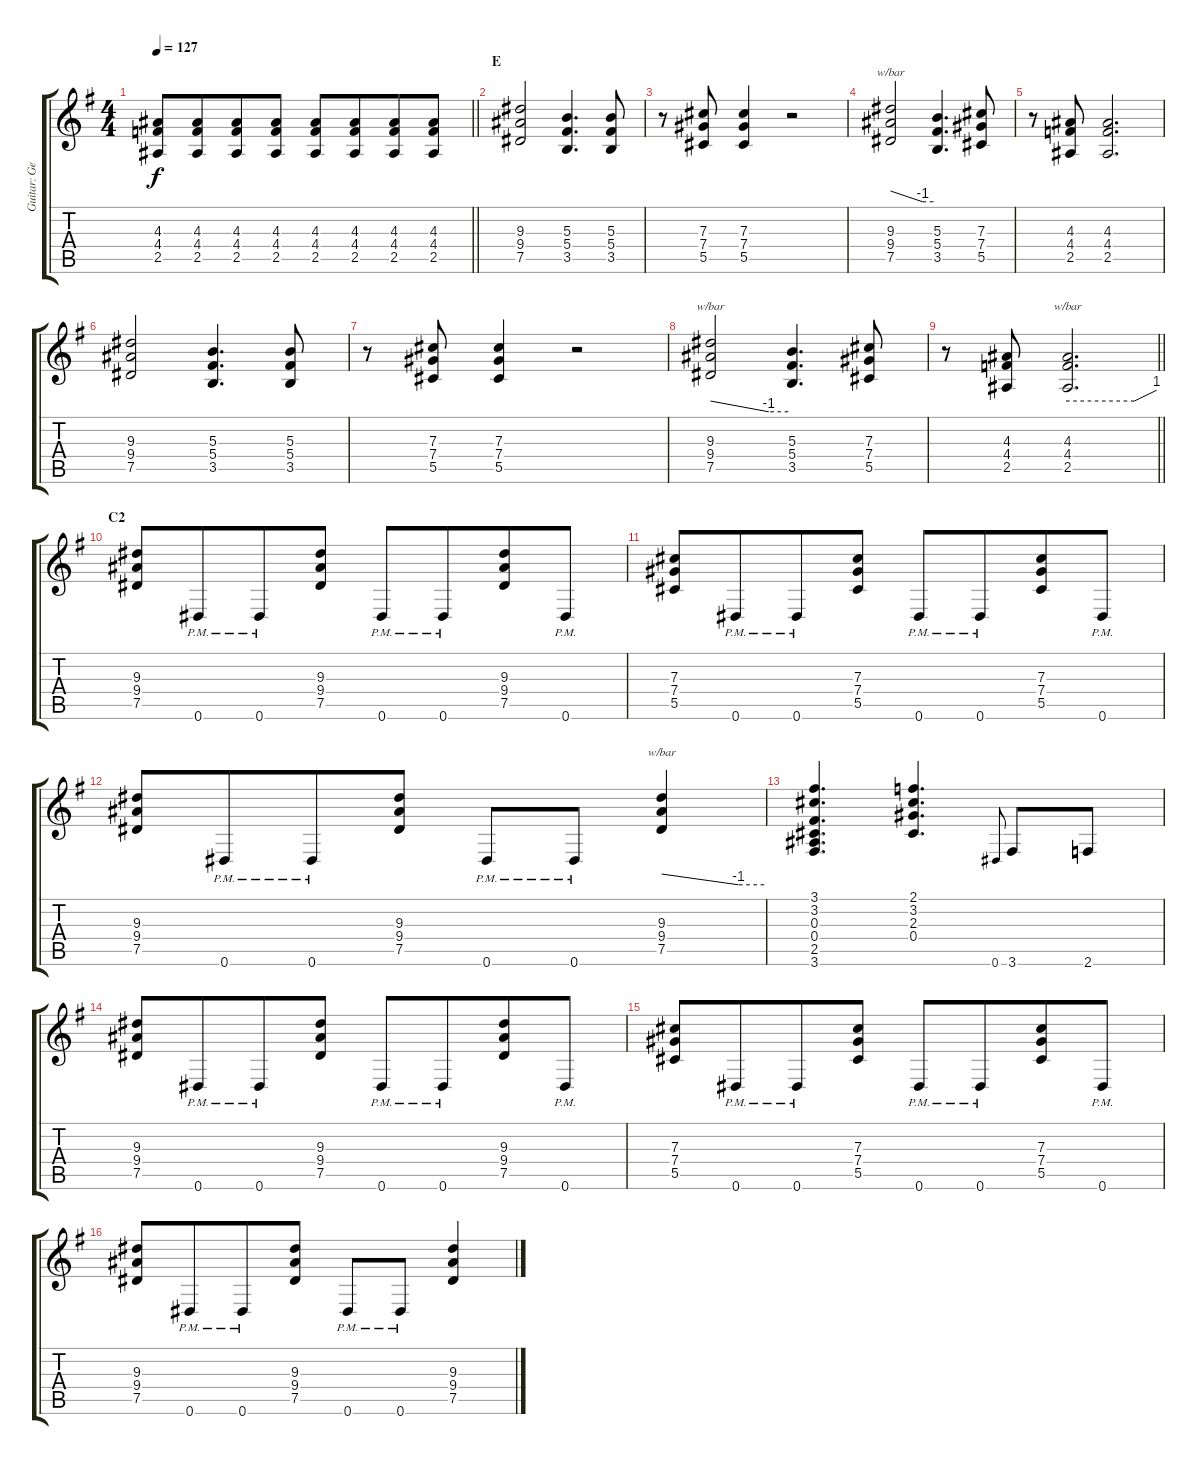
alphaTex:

\track ("Guitar: George" "Guitar: Ge") {instrument distortionguitar}
\staff {score tabs}
\tuning (Eb4 Bb3 Gb3 Db3 Ab2 Eb2) {hide}
\ts (4 4)
\tempo 127
\clef g2
\barLineRight lightlight
\ks g
(4.3 4.4 2.5).8{dy f} (4.3 4.4 2.5).8{beam merge} (4.3 4.4 2.5).8 (4.3 4.4 2.5).8 (4.3 4.4 2.5).8 (4.3 4.4 2.5).8{beam merge} (4.3 4.4 2.5).8 (4.3 4.4 2.5).8 |
\section ("" "E")
(9.3 9.4 7.5).2 (5.3 5.4 3.5).4{d} (5.3 5.4 3.5).8 |
r.8 (7.3 7.4 5.5).8 (7.3 7.4 5.5).4 r.2 |
(9.3 9.4 7.5).2{tbe (custom default 0 0 45 -4 60 -4)} (5.3 5.4 3.5).4{d} (7.3 7.4 5.5).8 |
r.8 (4.3 4.4 2.5).8 (4.3 4.4 2.5).2{d} |
(9.3 9.4 7.5).2 (5.3 5.4 3.5).4{d} (5.3 5.4 3.5).8 |
r.8 (7.3 7.4 5.5).8 (7.3 7.4 5.5).4 r.2 |
(9.3 9.4 7.5).2{tbe (custom default 0 0 45 -4 60 -4)} (5.3 5.4 3.5).4{d} (7.3 7.4 5.5).8 |
\barLineRight lightlight
r.8 (4.3 4.4 2.5).8 (4.3 4.4 2.5).2{d tbe (custom default 0 0 45 0 60 4)} |
\section ("" "C2")
(9.3 9.4 7.5).8 0.6{pm}.8{beam merge} 0.6{pm}.8 (9.3 9.4 7.5).8 0.6{pm}.8 0.6{pm}.8{beam merge} (9.3 9.4 7.5).8 0.6{pm}.8 |
(7.3 7.4 5.5).8 0.6{pm}.8{beam merge} 0.6{pm}.8 (7.3 7.4 5.5).8 0.6{pm}.8 0.6{pm}.8{beam merge} (7.3 7.4 5.5).8 0.6{pm}.8 |
(9.3 9.4 7.5).8 0.6{pm}.8{beam merge} 0.6{pm}.8 (9.3 9.4 7.5).8 0.6{pm}.8{beam merge} 0.6{pm}.8 (9.3 9.4 7.5).4{tbe (custom default 0 0 45 -4 60 -4)} |
(3.1 3.2 0.3 0.4 2.5 3.6).4{d} (2.1 3.2 2.3 0.4).4{d} 0.6.8{gr onbeat} 3.6.8 2.6.8 |
(9.3 9.4 7.5).8 0.6{pm}.8{beam merge} 0.6{pm}.8 (9.3 9.4 7.5).8 0.6{pm}.8 0.6{pm}.8{beam merge} (9.3 9.4 7.5).8 0.6{pm}.8 |
(7.3 7.4 5.5).8 0.6{pm}.8{beam merge} 0.6{pm}.8 (7.3 7.4 5.5).8 0.6{pm}.8 0.6{pm}.8{beam merge} (7.3 7.4 5.5).8 0.6{pm}.8 |
(9.3 9.4 7.5).8 0.6{pm}.8{beam merge} 0.6{pm}.8 (9.3 9.4 7.5).8 0.6{pm}.8{beam merge} 0.6{pm}.8 (9.3 9.4 7.5).4
